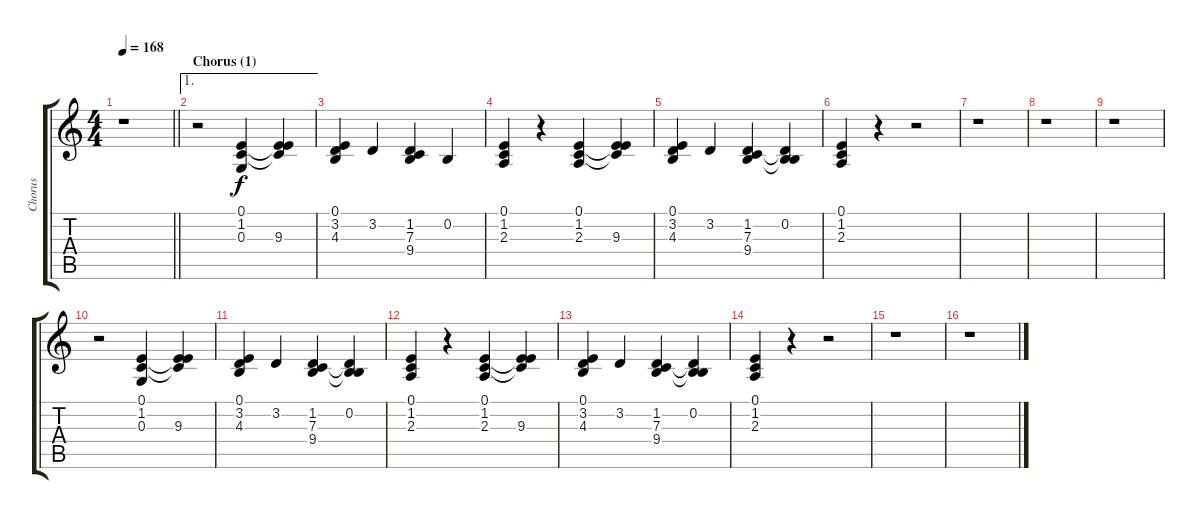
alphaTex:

\track ("Chorus" "Chorus") {instrument sopranosax}
\staff {score tabs}
\tuning (E4 B3 G3 D3 A2 E2) {hide}
\ts (4 4)
\tempo 168
\clef g2
\barLineRight lightlight
\ks c
r.1{dy f} |
\ae 1
\section ("" "Chorus (1)")
r.2 (0.1 1.2 0.3).4 (0.1{t} 1.2{t} 9.3).4 |
(0.1 3.2 4.3).4 3.2.4 (1.2 7.3 9.4).4 0.2.4 |
(0.1 1.2 2.3).4 r.4 (0.1 1.2 2.3).4 (0.1{t} 1.2{t} 9.3).4 |
(0.1 3.2 4.3).4 3.2.4 (1.2 7.3 9.4).4 (0.2 7.3{t} 9.4{t}).4 |
(0.1 1.2 2.3).4 r.4 r.2 |
r.1 |
r.1 |
r.1 |
r.2 (0.1 1.2 0.3).4 (0.1{t} 1.2{t} 9.3).4 |
(0.1 3.2 4.3).4 3.2.4 (1.2 7.3 9.4).4 (0.2 7.3{t} 9.4{t}).4 |
(0.1 1.2 2.3).4 r.4 (0.1 1.2 2.3).4 (0.1{t} 1.2{t} 9.3).4 |
(0.1 3.2 4.3).4 3.2.4 (1.2 7.3 9.4).4 (0.2 7.3{t} 9.4{t}).4 |
(0.1 1.2 2.3).4 r.4 r.2 |
r.1 |
r.1
